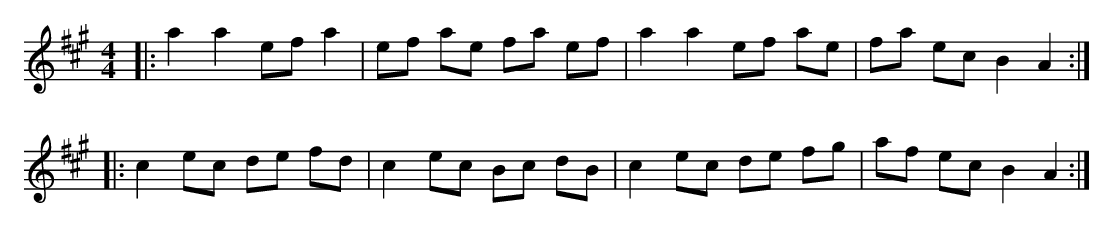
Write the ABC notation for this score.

X:1
M:4/4
K:A
|:a2 a2 ef a2|ef ae fa ef|a2 a2 ef ae|fa ec B2 A2:|
|:c2 ec de fd|c2 ec Bc dB|c2 ec de fg|af ec B2 A2:|
